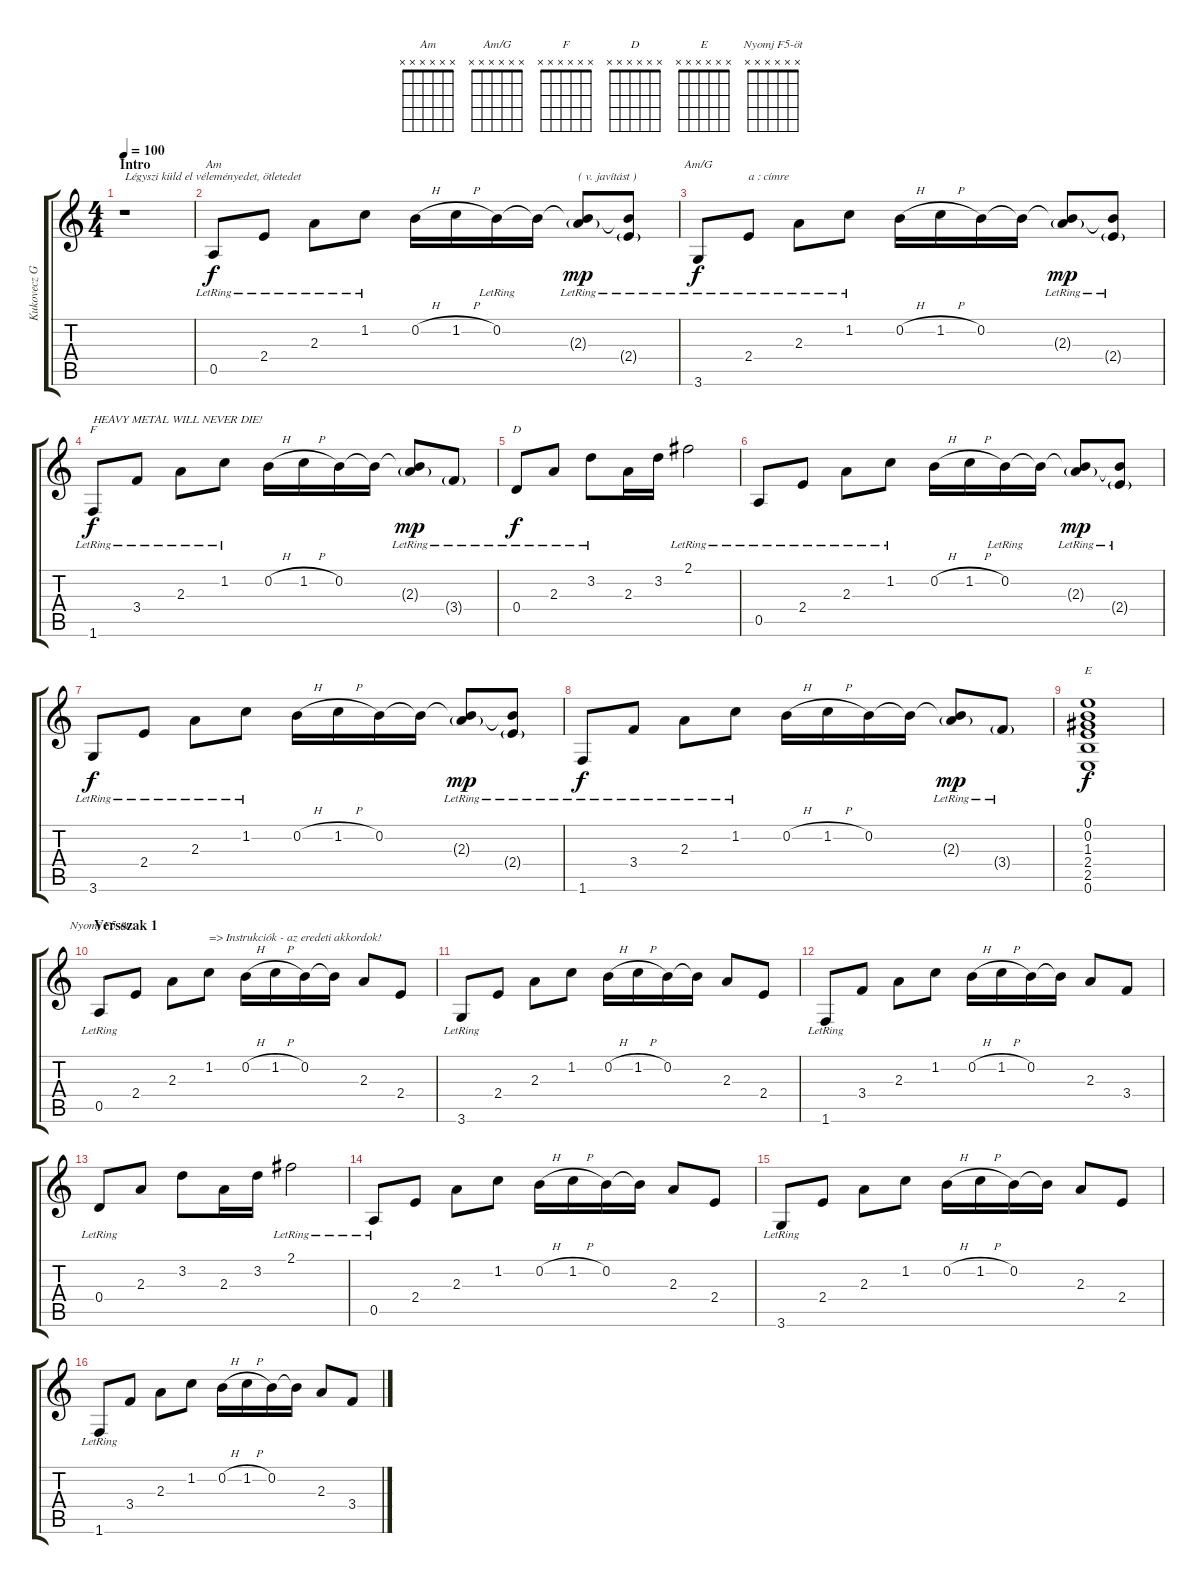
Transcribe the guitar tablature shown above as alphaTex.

\track ("Kukovecz Gábor" "Kukovecz G") {instrument acousticguitarsteel}
\staff {score tabs}
\tuning (E4 B3 G3 D3 A2 E2) {hide}
\chord ("Am" x x x x x x)
\chord ("Am/G" x x x x x x)
\chord ("F" x x x x x x)
\chord ("D" x x x x x x)
\chord ("E" x x x x x x)
\chord ("Nyomj F5-öt" x x x x x x)
\ts (4 4)
\section ("" "Intro")
\tempo 100
\clef g2
\ks c
r.1{txt "Légyszi küld el véleményedet, ötletedet" dy f instrument acousticguitarsteel} |
0.5{lr}.8{ch "Am"} 2.4{lr}.8 2.3{lr}.8 1.2{lr}.8 0.2{h}.16 1.2{h}.16 0.2{lr}.16 0.2{t}.16 (0.2{t} 2.3{g lr}).8{txt "( v. javítást ) " dy mp} (0.2{t} 2.4{g lr}).8 |
3.6{lr}.8{ch "Am/G" dy f} 2.4{lr}.8{txt "a : címre"} 2.3{lr}.8 1.2{lr}.8 0.2{h}.16 1.2{h}.16 0.2.16 0.2{t}.16 (0.2{t} 2.3{g lr}).8{dy mp} (0.2{t} 2.4{g lr}).8 |
1.6{lr}.8{ch "F" txt "HEAVY METAL WILL NEVER DIE!" dy f} 3.4{lr}.8 2.3{lr}.8 1.2{lr}.8 0.2{h}.16 1.2{h}.16 0.2.16 0.2{t}.16 (0.2{t} 2.3{g lr}).8{dy mp} 3.4{g lr}.8 |
0.4{lr}.8{ch "D" dy f} 2.3{lr}.8 3.2{lr}.8 2.3.16 3.2.16 2.1{lr}.2 |
0.5{lr}.8 2.4{lr}.8 2.3{lr}.8 1.2{lr}.8 0.2{h}.16 1.2{h}.16 0.2{lr}.16 0.2{t}.16 (0.2{t} 2.3{g lr}).8{dy mp} (0.2{t} 2.4{g lr}).8 |
3.6{lr}.8{dy f} 2.4{lr}.8 2.3{lr}.8 1.2{lr}.8 0.2{h}.16 1.2{h}.16 0.2.16 0.2{t}.16 (0.2{t} 2.3{g lr}).8{dy mp} (0.2{t} 2.4{g lr}).8 |
1.6{lr}.8{dy f} 3.4{lr}.8 2.3{lr}.8 1.2{lr}.8 0.2{h}.16 1.2{h}.16 0.2.16 0.2{t}.16 (0.2{t} 2.3{g lr}).8{dy mp} 3.4{g lr}.8 |
(0.1 0.2 1.3 2.4 2.5 0.6).1{ch "E" dy f} |
\section ("" "Versszak 1")
0.5{lr}.8{ch "Nyomj F5-öt"} 2.4.8 2.3.8 1.2.8{txt "=> Instrukciók - az eredeti akkordok!"} 0.2{h}.16 1.2{h}.16 0.2.16 0.2{t}.16 2.3.8 2.4.8 |
3.6{lr}.8 2.4.8 2.3.8 1.2.8 0.2{h}.16 1.2{h}.16 0.2.16 0.2{t}.16 2.3.8 2.4.8 |
1.6{lr}.8 3.4.8 2.3.8 1.2.8 0.2{h}.16 1.2{h}.16 0.2.16 0.2{t}.16 2.3.8 3.4.8 |
0.4{lr}.8 2.3.8 3.2.8 2.3.16 3.2.16 2.1{lr}.2 |
0.5{lr}.8 2.4.8 2.3.8 1.2.8 0.2{h}.16 1.2{h}.16 0.2.16 0.2{t}.16 2.3.8 2.4.8 |
3.6{lr}.8 2.4.8 2.3.8 1.2.8 0.2{h}.16 1.2{h}.16 0.2.16 0.2{t}.16 2.3.8 2.4.8 |
1.6{lr}.8 3.4.8 2.3.8 1.2.8 0.2{h}.16 1.2{h}.16 0.2.16 0.2{t}.16 2.3.8 3.4.8
